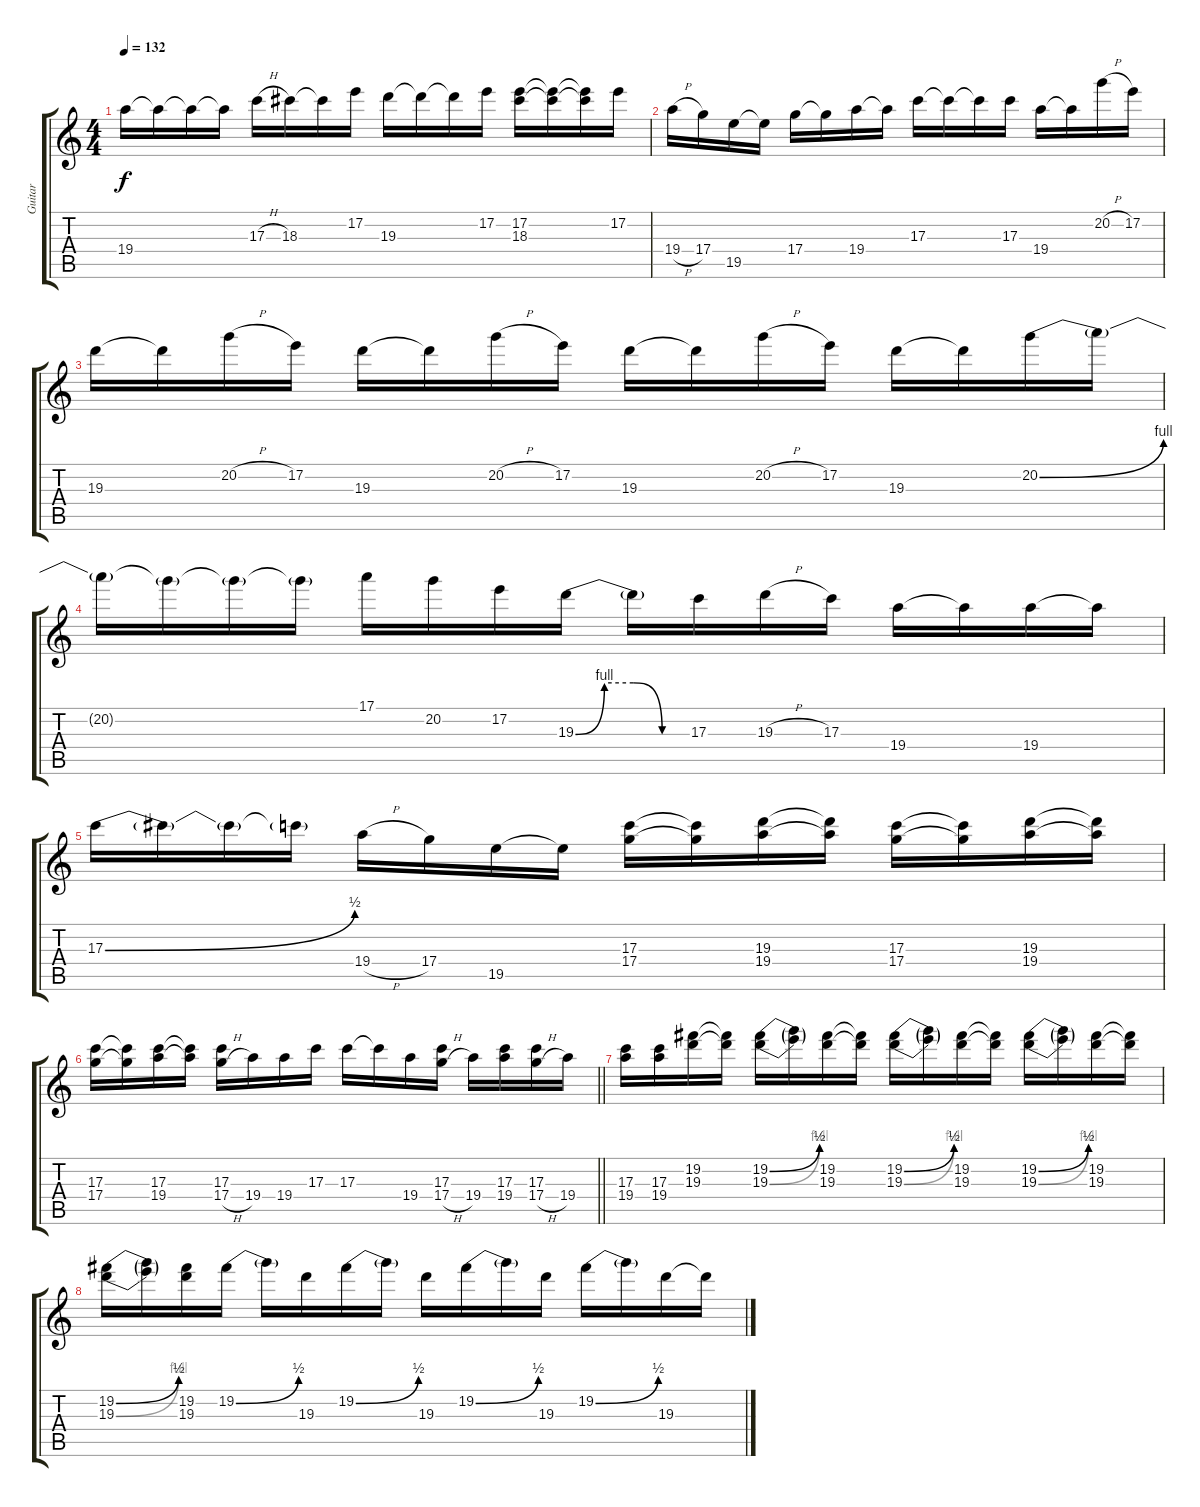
\track ("Guitar" "Guitar") {instrument overdrivenguitar}
\staff {score tabs}
\tuning (E4 B3 G3 D3 A2 E2) {hide}
\ts (4 4)
\tempo 132
\clef g2
\ks c
19.4.16{dy f} 19.4{t}.16 19.4{t}.16 19.4{t}.16 17.3{h}.16 18.3.16 18.3{t}.16 17.2.16 19.3.16 19.3{t}.16 19.3{t}.16 17.2.16 (17.2 18.3).16 (17.2{t} 18.3{t}).16 (17.2{t} 18.3{t}).16 17.2.16 |
19.4{h}.16 17.4.16 19.5.16 19.5{t}.16 17.4.16 17.4{t}.16 19.4.16 19.4{t}.16 17.3.16 17.3{t}.16 17.3{t}.16 17.3.16 19.4.16 19.4{t}.16 20.2{h}.16 17.2.16 |
19.3.16 19.3{t}.16 20.2{h}.16 17.2.16 19.3.16 19.3{t}.16 20.2{h}.16 17.2.16 19.3.16 19.3{t}.16 20.2{h}.16 17.2.16 19.3.16 19.3{t}.16 20.2{be (bend 0 0 60 4)}.16 20.2{t}.16 |
20.2{t}.16 20.2{t}.16 20.2{t}.16 20.2{t}.16 17.1.16 20.2.16 17.2.16 19.3{be (custom 0 0 15 4 30 4 45 0 60 0)}.16 19.3{t}.16 17.3.16 19.3{h}.16 17.3.16 19.4.16 19.4{t}.16 19.4.16 19.4{t}.16 |
17.3{be (bend 0 0 60 2)}.16 17.3{t}.16 17.3{t}.16 17.3{t}.16 19.4{h}.16 17.4.16 19.5.16 19.5{t}.16 (17.3 17.4).16 (17.3{t} 17.4{t}).16 (19.3 19.4).16 (19.3{t} 19.4{t}).16 (17.3 17.4).16 (17.3{t} 17.4{t}).16 (19.3 19.4).16 (19.3{t} 19.4{t}).16 |
\barLineRight lightlight
(17.3 17.4).16 (17.3{t} 17.4{t}).16 (17.3 19.4).16 (17.3{t} 19.4{t}).16 (17.3 17.4{h}).16 19.4.16 19.4.16 17.3.16 17.3.16 17.3{t}.16 19.4.16 (17.3 17.4{h}).16 19.4.16 (17.3 19.4).16 (17.3 17.4{h}).16 19.4.16 |
(17.3 19.4).16 (17.3 19.4).16 (19.2 19.3).16 (19.2{t} 19.3{t}).16 (19.2{be (bend 0 0 60 2)} 19.3{be (bend 0 0 60 4)}).16 (19.2{t} 19.3{t}).16 (19.2 19.3).16 (19.2{t} 19.3{t}).16 (19.2{be (bend 0 0 60 2)} 19.3{be (bend 0 0 60 4)}).16 (19.2{t} 19.3{t}).16 (19.2 19.3).16 (19.2{t} 19.3{t}).16 (19.2{be (bend 0 0 60 2)} 19.3{be (bend 0 0 60 4)}).16 (19.2{t} 19.3{t}).16 (19.2 19.3).16 (19.2{t} 19.3{t}).16 |
(19.2{be (bend 0 0 60 2)} 19.3{be (bend 0 0 60 4)}).16 (19.2{t} 19.3{t}).16 (19.2 19.3).16 19.2{be (bend 0 0 60 2)}.16 19.2{t}.16 19.3.16 19.2{be (bend 0 0 60 2)}.16 19.2{t}.16 19.3.16 19.2{be (bend 0 0 60 2)}.16 19.2{t}.16 19.3.16 19.2{be (bend 0 0 60 2)}.16 19.2{t}.16 19.3.16 19.3{t}.16
